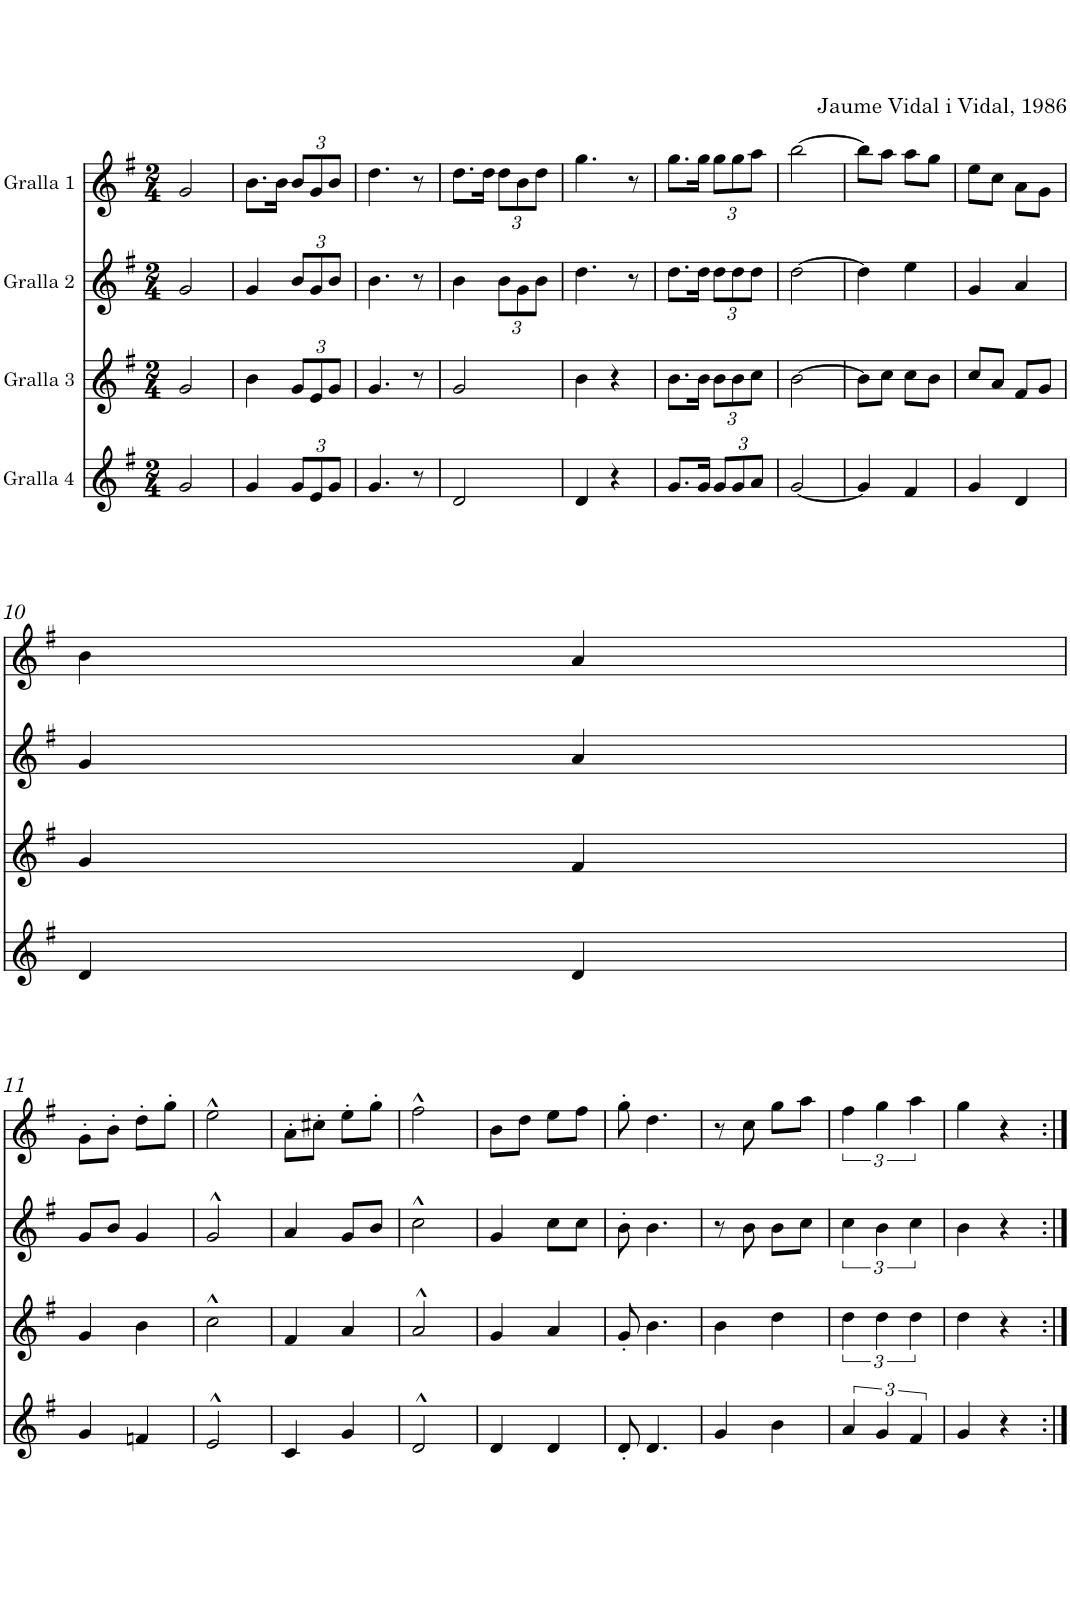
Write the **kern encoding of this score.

**kern	**kern	**kern	**kern
*part4	*part3	*part2	*part1
*staff4	*staff3	*staff2	*staff1
*I"Gralla 4	*I"Gralla 3	*I"Gralla 2	*I"Gralla 1
*clefG2	*clefG2	*clefG2	*clefG2
*	*	*Trd8c14	*
*k[f#]	*k[f#]	*k[f#]	*k[f#]
*M2/4	*M2/4	*M2/4	*M2/4
=1	=1	=1	=1
2g/	2g/	2g/	2g/
=2	=2	=2	=2
4g/	4b\	4g/	8.b\L
.	.	.	16b\Jk
*Xbrackettup	*Xbrackettup	*Xbrackettup	*Xbrackettup
12g/L	12g/L	12b/L	12b/L
12e/	12e/	12g/	12g/
12g/J	12g/J	12b/J	12b/J
=3	=3	=3	=3
4.g/	4.g/	4.b\	4.dd\
8r	8r	8r	8r
=4	=4	=4	=4
2d/	2g/	4b\	8.dd\L
.	.	.	16dd\Jk
.	.	12b\L	12dd\L
.	.	12g\	12b\
.	.	12b\J	12dd\J
=5	=5	=5	=5
4d/	4b\	4.dd\	4.gg\
4r	4r	.	.
.	.	8r	8r
=6	=6	=6	=6
8.g/L	8.b\L	8.dd\L	8.gg\L
16g/Jk	16b\Jk	16dd\Jk	16gg\Jk
12g/L	12b\L	12dd\L	12gg\L
12g/	12b\	12dd\	12gg\
12a/J	12cc\J	12dd\J	12aa\J
=7	=7	=7	=7
[2g/	[2b\	[2dd\	[2bb\
=8	=8	=8	=8
4g/]	8b\L]	4dd\]	8bb\L]
.	8cc\J	.	8aa\J
4f#/	8cc\L	4ee\	8aa\L
.	8b\J	.	8gg\J
=9	=9	=9	=9
4g/	8cc/L	4g/	8ee\L
.	8a/J	.	8cc\J
4d/	8f#/L	4a/	8a\L
.	8g/J	.	8g\J
!!LO:LB:g=z
=10	=10	=10	=10
4d/	4g/	4g/	4b\
4d/	4f#/	4a/	4a/
!!LO:LB:g=z
=11	=11	=11	=11
4g/	4g/	8g/L	8g'\L
.	.	8b/J	8b'\J
4fn/	4b\	4g/	8dd'\L
.	.	.	8gg'\J
=12	=12	=12	=12
2e^^/	2cc^^\	2g^^/	2ee^^\
=13	=13	=13	=13
4c/	4f#/	4a/	8a'\L
.	.	.	8cc#X'\J
4g/	4a/	8g/L	8ee'\L
.	.	8b/J	8gg'\J
=14	=14	=14	=14
2d^^/	2a^^/	2cc^^\	2ff#^^\
=15	=15	=15	=15
4d/	4g/	4g/	8b\L
.	.	.	8dd\J
4d/	4a/	8cc\L	8ee\L
.	.	8cc\J	8ff#\J
=16	=16	=16	=16
8d'/	8g'/	8b'\	8gg'\
4.d/	4.b\	4.b\	4.dd\
=17	=17	=17	=17
4g/	4b\	8r	8r
.	.	8b\	8cc\
4b\	4dd\	8b\L	8gg\L
.	.	8cc\J	8aa\J
=18	=18	=18	=18
*brackettup	*brackettup	*brackettup	*brackettup
6a/	6dd\	6cc\	6ff#\
6g/	6dd\	6b\	6gg\
6f#/	6dd\	6cc\	6aa\
=19	=19	=19	=19
4g/	4dd\	4b\	4gg\
4r	4r	4r	4r
=:|!	=:|!	=:|!	=:|!
*-	*-	*-	*-
